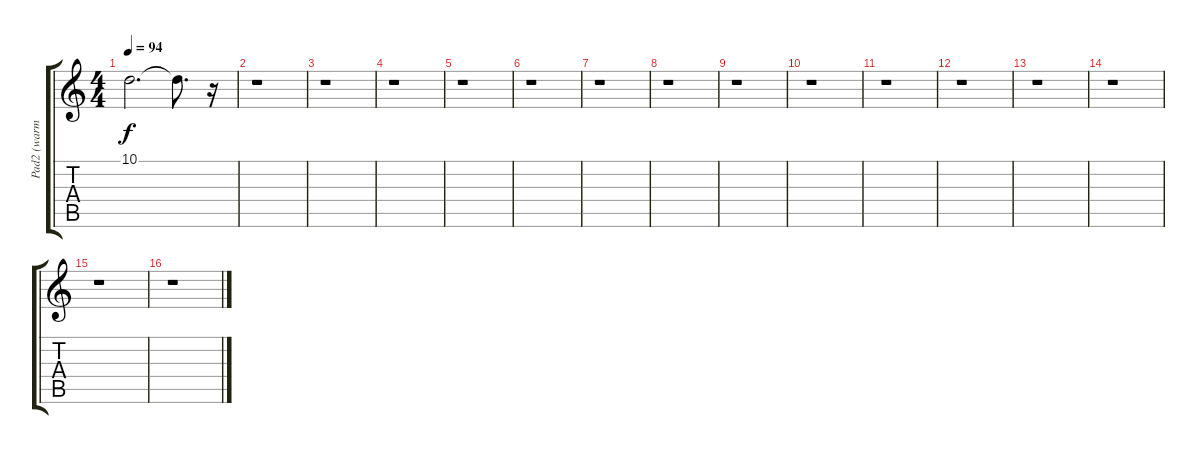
\track ("Pad2 (warm)             " "Pad2 (warm") {instrument pad2warm}
\staff {score tabs}
\tuning (E4 B3 G3 D3 A2 E2) {hide}
\ts (4 4)
\tempo 94
\clef g2
\ks c
10.1{t}.2{d dy f} 10.1{t}.8{d} r.16 |
r.1 |
r.1 |
r.1 |
r.1 |
r.1 |
r.1 |
r.1 |
r.1 |
r.1 |
r.1 |
r.1 |
r.1 |
r.1 |
r.1 |
r.1
